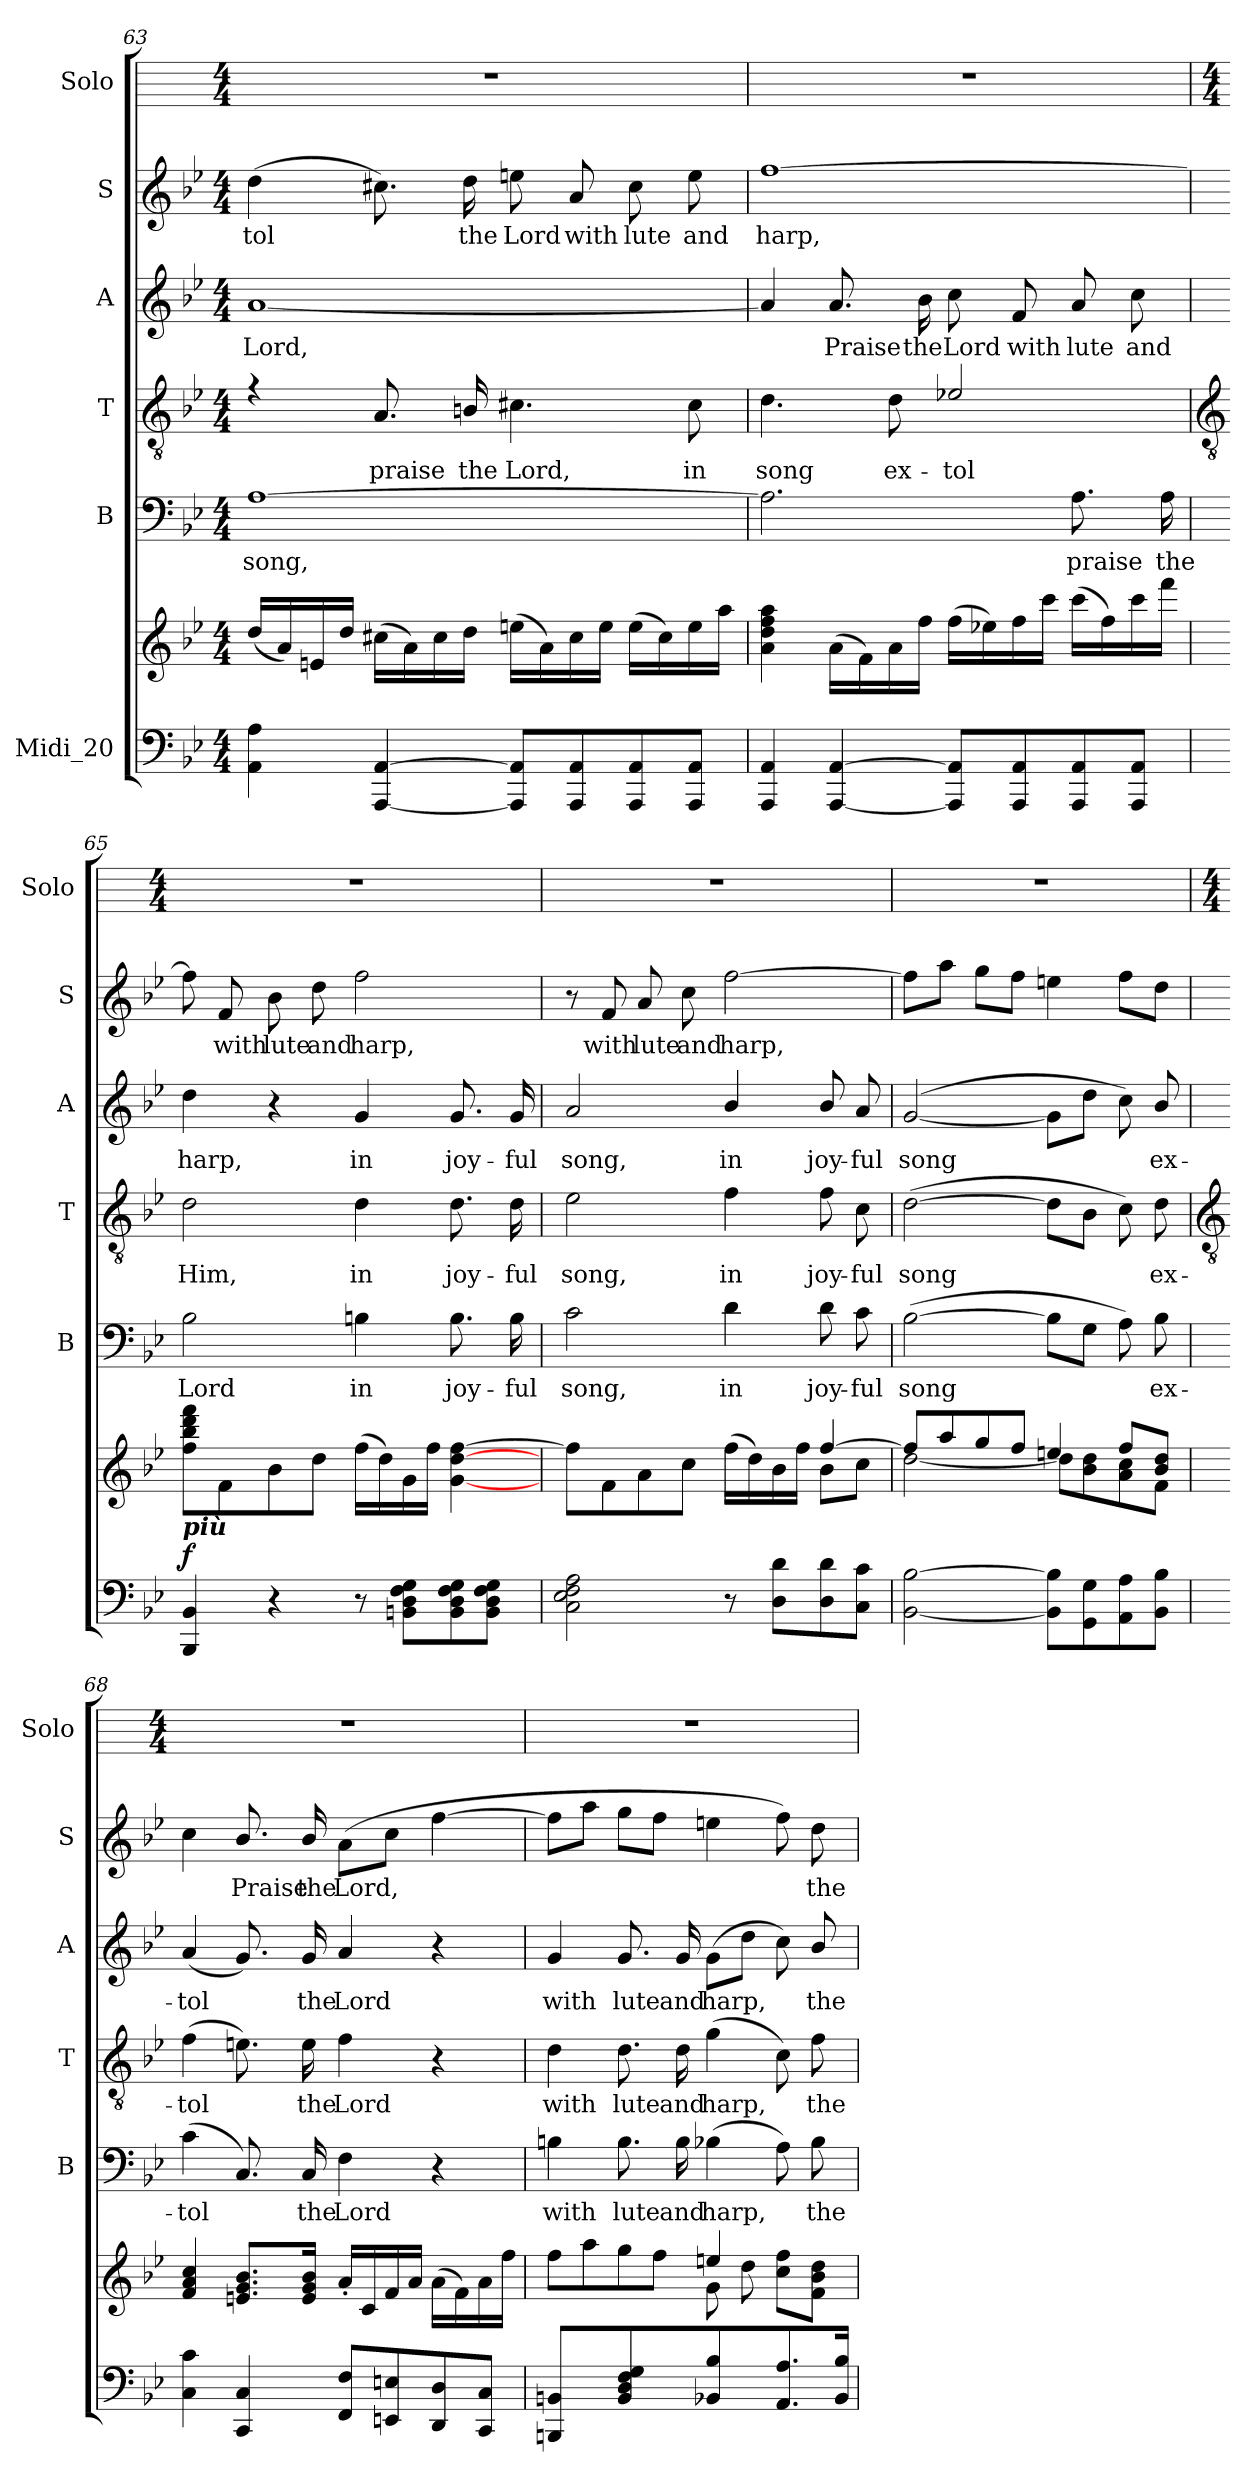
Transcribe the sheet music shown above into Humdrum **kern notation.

**kern	**kern	**dynam	**kern	**text	**kern	**text	**kern	**text	**kern	**text	**kern
*part6	*part6	*part6	*part5	*part5	*part4	*part4	*part3	*part3	*part2	*part2	*part1
*staff7	*staff6	*staff6/7	*staff5	*staff5	*staff4	*staff4	*staff3	*staff3	*staff2	*staff2	*staff1
*I"Midi_20	*	*	*I"B	*	*I"T	*	*I"A	*	*I"S	*	*I"Solo
*	*	*	*I'B	*	*I'T	*	*I'A	*	*I'S	*	*I'Solo
*clefF4	*clefG2	*	*clefF4	*	*clefGv2	*	*clefG2	*	*clefG2	*	*
*k[b-e-]	*k[b-e-]	*	*k[b-e-]	*	*k[b-e-]	*	*k[b-e-]	*	*k[b-e-]	*	*
*B-:	*B-:	*	*B-:	*	*B-:	*	*B-:	*	*B-:	*	*
*M4/4	*M4/4	*	*M4/4	*	*M4/4	*	*M4/4	*	*M4/4	*	*M4/4
=63	=63	=63	=63	=63	=63	=63	=63	=63	=63	=63	=63
!	!	!	!	!LO:LY:b	!	!	!	!LO:LY:b	!	!LO:LY:b	!
*	*	*	*	*	*^	*	*	*	*	*	*
4AA 4A	(16ddLL	.	[1A	song,	4r	1ryy	.	[1a	Lord,	(>4dd	-tol	1r
.	16a)	.	.	.	.	.	.	.	.	.	.	.
.	16en	.	.	.	.	.	.	.	.	.	.	.
.	16ddJJ	.	.	.	.	.	.	.	.	.	.	.
!	!	!	!	!	!	!	!LO:LY:b	!	!	!	!	!
[4AAA [4AA	(>16cc#XLL	.	.	.	8.A	.	praise	.	.	8.cc#X)	.	.
.	16a)	.	.	.	.	.	.	.	.	.	.	.
.	16cc#	.	.	.	.	.	.	.	.	.	.	.
!	!	!	!	!	!	!	!LO:LY:b	!	!	!	!LO:LY:b	!
.	16ddJJ	.	.	.	16Bn	.	the	.	.	16dd	the	.
!	!	!	!	!	!	!	!LO:LY:b	!	!	!	!LO:LY:b	!
8AAA] 8AA]L	(16eenLL	.	.	.	4.c#X\	.	Lord,	.	.	8een	Lord	.
.	16a)	.	.	.	.	.	.	.	.	.	.	.
!	!	!	!	!	!	!	!	!	!	!	!LO:LY:b	!
8AAA 8AA	16cc#	.	.	.	.	.	.	.	.	8a	with	.
.	16eeJJ	.	.	.	.	.	.	.	.	.	.	.
!	!	!	!	!	!	!	!	!	!	!	!LO:LY:b	!
8AAA 8AA	(>16eeLL	.	.	.	.	.	.	.	.	8cc#	lute	.
.	16cc#)	.	.	.	.	.	.	.	.	.	.	.
!	!	!	!	!	!	!	!LO:LY:b	!	!	!	!LO:LY:b	!
8AAA 8AAJ	16ee	.	.	.	8c#\	.	in	.	.	8ee	and	.
.	16aaJJ	.	.	.	.	.	.	.	.	.	.	.
=64	=64	=64	=64	=64	=64	=64	=64	=64	=64	=64	=64	=64
!	!	!	!	!	!	!	!LO:LY:b	!	!	!	!LO:LY:b	!
4AAA 4AA	4a 4dd 4ff 4aa	.	2.A]	.	4.d\	1ryy	song	4a]	.	[1ff	harp,	1r
!	!	!	!	!	!	!	!	!	!LO:LY:b	!	!	!
[4AAA [4AA	(>16aLL	.	.	.	.	.	.	8.a	Praise	.	.	.
.	16f)	.	.	.	.	.	.	.	.	.	.	.
!	!	!	!	!	!	!	!LO:LY:b	!	!	!	!	!
.	16a	.	.	.	8d\	.	ex-	.	.	.	.	.
!	!	!	!	!	!	!	!	!	!LO:LY:b	!	!	!
.	16ffJJ	.	.	.	.	.	.	16b-	the	.	.	.
!	!	!	!	!	!	!	!LO:LY:b	!	!LO:LY:b	!	!	!
8AAA] 8AA]L	(>16ffLL	.	.	.	2e-X	.	-tol	8cc	Lord	.	.	.
.	16ee-X)	.	.	.	.	.	.	.	.	.	.	.
!	!	!	!	!	!	!	!	!	!LO:LY:b	!	!	!
8AAA 8AA	16ff	.	.	.	.	.	.	8f	with	.	.	.
.	16cccJJ	.	.	.	.	.	.	.	.	.	.	.
!	!	!	!	!LO:LY:b	!	!	!	!	!LO:LY:b	!	!	!
8AAA 8AA	(16cccLL	.	8.A	praise	.	.	.	8a	lute	.	.	.
.	16ff)	.	.	.	.	.	.	.	.	.	.	.
!	!	!	!	!	!	!	!	!	!LO:LY:b	!	!	!
8AAA 8AAJ	16ccc	.	.	.	.	.	.	8cc	and	.	.	.
!	!	!	!	!LO:LY:b	!	!	!	!	!	!	!	!
.	16fffJJ	.	16A	the	.	.	.	.	.	.	.	.
*	*	*	*	*	*v	*v	*	*	*	*	*	*
!!LO:LB:g=z
=65	=65	=65	=65	=65	=65	=65	=65	=65	=65	=65	=65
*	*	*	*	*	*clefGv2	*	*	*	*	*	*
*	*	*	*	*	*	*	*	*	*	*	*M4/4
*	*^	*	*	*	*	*	*	*	*	*	*
!LO:TX:a:Bi:t=più	!	!	!	!	!	!	!	!	!	!	!	!
!	!	!	!LO:DY:a=2	!	!LO:LY:b	!	!LO:LY:b	!	!LO:LY:b	!	!	!
4BBB- 4BB-	8ff\ 8bb-\ 8ddd\ 8fff\L	2ryy	f	2B-	Lord	2d	Him,	4dd	harp,	8ff]	.	1r
!	!	!	!	!	!	!	!	!	!	!	!LO:LY:b	!
.	8f\	.	.	.	.	.	.	.	.	8f	with	.
!	!	!	!	!	!	!	!	!	!	!	!LO:LY:b	!
4r	8b-\	.	.	.	.	.	.	4r	.	8b-	lute	.
!	!	!	!	!	!	!	!	!	!	!	!LO:LY:b	!
.	8dd\J	.	.	.	.	.	.	.	.	8dd	and	.
!	!	!	!	!	!LO:LY:b	!	!LO:LY:b	!	!LO:LY:b	!	!LO:LY:b	!
8r	(>16ff\LL	2ryy	.	4Bn	in	4d	in	4g	in	2ff	harp,	.
.	16dd\)	.	.	.	.	.	.	.	.	.	.	.
8BBn 8D 8F 8GL	16g\	.	.	.	.	.	.	.	.	.	.	.
.	16ff\JJ	.	.	.	.	.	.	.	.	.	.	.
!	!	!	!	!	!LO:LY:b	!	!LO:LY:b	!	!LO:LY:b	!	!	!
8BB 8D 8F 8G	[4g\ [4dd\ [4ff\	.	.	8.B	joy-	8.d	joy-	8.g	joy-	.	.	.
8BB 8D 8F 8GJ	.	.	.	.	.	.	.	.	.	.	.	.
!	!	!	!	!	!LO:LY:b	!	!LO:LY:b	!	!LO:LY:b	!	!	!
.	.	.	.	16B	-ful	16d	-ful	16g	-ful	.	.	.
=66	=66	=66	=66	=66	=66	=66	=66	=66	=66	=66	=66	=66
!	!	!	!	!	!LO:LY:b	!	!LO:LY:b	!	!LO:LY:b	!	!	!
2C 2E- 2F 2A	8ff\L]	2ryy	.	2c	song,	2e-	song,	2a	song,	8r	.	1r
!	!	!	!	!	!	!	!	!	!	!	!LO:LY:b	!
.	8f\	.	.	.	.	.	.	.	.	8f	with	.
!	!	!	!	!	!	!	!	!	!	!	!LO:LY:b	!
.	8a\	.	.	.	.	.	.	.	.	8a	lute	.
!	!	!	!	!	!	!	!	!	!	!	!LO:LY:b	!
.	8cc\J	.	.	.	.	.	.	.	.	8cc	and	.
!	!	!	!	!	!LO:LY:b	!	!LO:LY:b	!	!LO:LY:b	!	!LO:LY:b	!
8r	(>16ff\LL	4ryy	.	4d	in	4f	in	4b-/	in	[2ff	harp,	.
.	16dd\)	.	.	.	.	.	.	.	.	.	.	.
8D 8dL	16b-\	.	.	.	.	.	.	.	.	.	.	.
.	16ff\JJ	.	.	.	.	.	.	.	.	.	.	.
!	!	!	!	!	!LO:LY:b	!	!LO:LY:b	!	!LO:LY:b	!	!	!
8D 8d	[4ff/	8b-\L	.	8d	joy-	8f	joy-	8b-/	joy-	.	.	.
!	!	!	!	!	!LO:LY:b	!	!LO:LY:b	!	!LO:LY:b	!	!	!
8C 8cJ	.	8cc\J	.	8c	-ful	8c	-ful	8a	-ful	.	.	.
=67	=67	=67	=67	=67	=67	=67	=67	=67	=67	=67	=67	=67
!	!	!	!	!	!LO:LY:b	!	!LO:LY:b	!	!LO:LY:b	!	!	!
[2BB- [2B-	8ff/L]	[2dd\	.	(>[2B-	song	(>[2d	song	(>[2g	song	8ffL]	.	1r
.	8aa/	.	.	.	.	.	.	.	.	8aaJ	.	.
.	8gg/	.	.	.	.	.	.	.	.	8ggL	.	.
.	8ff/J	.	.	.	.	.	.	.	.	8ffJ	.	.
8BB-] 8B-]L	4een/	8dd\L]	.	8B-L]	.	8dL]	.	8gL]	.	4een	.	.
8GG 8G	.	8b-\ 8dd\	.	8GJ	.	8B-J	.	8ddJ	.	.	.	.
8AA 8A	8ff/L	8a\ 8cc\	.	8A)	.	8c)	.	8cc)	.	8ffL	.	.
!	!	!	!	!	!LO:LY:b	!	!LO:LY:b	!	!LO:LY:b	!	!	!
8BB- 8B-J	8b-/ 8dd/J	8f\J	.	8B-	ex-	8d	ex-	8b-/	ex-	8ddJ	.	.
!!LO:LB:g=z
=68	=68	=68	=68	=68	=68	=68	=68	=68	=68	=68	=68	=68
*	*	*	*	*	*	*clefGv2	*	*	*	*	*	*
*	*	*	*	*	*	*	*	*	*	*	*	*M4/4
!	!	!	!	!	!LO:LY:b	!	!LO:LY:b	!	!LO:LY:b	!	!	!
4C 4c	4f 4a 4cc	2ryy	.	(<4c	-tol	(>4f	-tol	(<4a	-tol	4cc	.	1r
!	!	!	!	!	!	!	!	!	!	!	!LO:LY:b	!
4CC 4C	8.en 8.g 8.b-L	.	.	8.C)	.	8.en)	.	8.g)	.	8.b-/	Praise	.
!	!	!	!	!	!LO:LY:b	!	!LO:LY:b	!	!LO:LY:b	!	!LO:LY:b	!
.	16e 16g 16b-J	.	.	16C	the	16e	the	16g	the	16b-/	the	.
!	!	!	!	!	!LO:LY:b	!	!LO:LY:b	!	!LO:LY:b	!	!LO:LY:b	!
8FF 8FL	16a'LL	2ryy	.	4F	Lord	4f	Lord	4a	Lord	(>8aL	Lord,	.
.	16c	.	.	.	.	.	.	.	.	.	.	.
8EEn 8En	16f	.	.	.	.	.	.	.	.	8ccJ	.	.
.	16aJJ	.	.	.	.	.	.	.	.	.	.	.
8DD 8D	(>16aLL	.	.	4r	.	4r	.	4r	.	[4ff	.	.
.	16f)	.	.	.	.	.	.	.	.	.	.	.
8CC 8CJ	16a	.	.	.	.	.	.	.	.	.	.	.
.	16ffJJ	.	.	.	.	.	.	.	.	.	.	.
=69	=69	=69	=69	=69	=69	=69	=69	=69	=69	=69	=69	=69
!	!	!	!	!	!LO:LY:b	!	!LO:LY:b	!	!LO:LY:b	!	!	!
4BBBn 4BBn	8ff\L	2ryy	.	4Bn	with	4d	with	4g	with	8ffL]	.	1r
.	8aa\	.	.	.	.	.	.	.	.	8aaJ	.	.
!	!	!	!	!	!LO:LY:b	!	!LO:LY:b	!	!LO:LY:b	!	!	!
4BB 4D 4F 4G	8gg\	.	.	8.B	lute	8.d	lute	8.g	lute	8ggL	.	.
.	8ff\J	.	.	.	.	.	.	.	.	8ffJ	.	.
!	!	!	!	!	!LO:LY:b	!	!LO:LY:b	!	!LO:LY:b	!	!	!
.	.	.	.	16B	and	16d	and	16g	and	.	.	.
!	!	!	!	!	!LO:LY:b	!	!LO:LY:b	!	!LO:LY:b	!	!	!
4BB-X 4B-	4een/	8g\L	.	(>4B-X	harp,	(>4g	harp,	(>8gL	harp,	4een	.	.
.	.	8dd\	.	.	.	.	.	8ddJ	.	.	.	.
8.AA 8.A	8cc 8ffL	4ryy	.	8A)	.	8c)	.	8cc)	.	8ff)	.	.
!	!	!	!	!	!LO:LY:b	!	!LO:LY:b	!	!LO:LY:b	!	!LO:LY:b	!
.	8f 8b- 8ddJ	.	.	8B-	the	8f	the	8b-/	the	8dd	the	.
16BB- 16B-J	.	.	.	.	.	.	.	.	.	.	.	.
*	*v	*v	*	*	*	*	*	*	*	*	*	*
=	=	=	=	=	=	=	=	=	=	=	=
*-	*-	*-	*-	*-	*-	*-	*-	*-	*-	*-	*-
